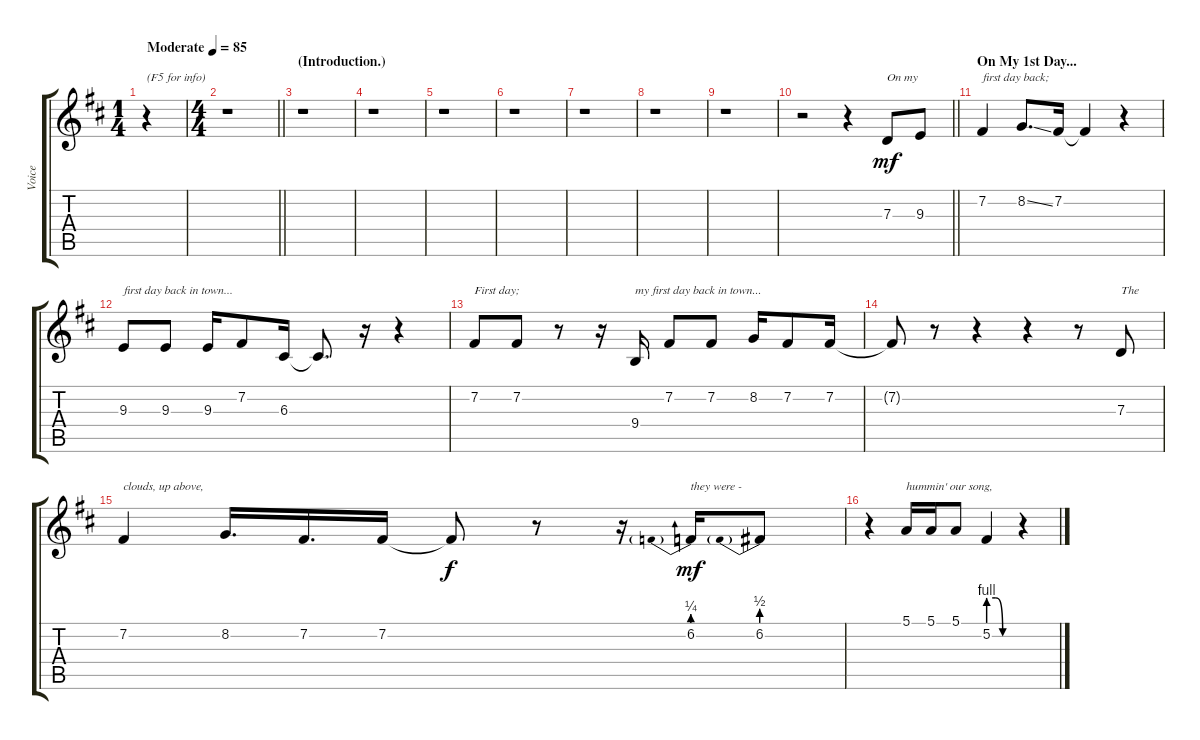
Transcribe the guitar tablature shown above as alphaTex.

\track ("Voice" "Voice") {instrument tuba}
\staff {score tabs}
\tuning (E4 B3 G3 D3 A2 E2) {hide}
\ts (1 4)
\tempo (85 "Moderate")
\clef g2
\ks bminor
r.4{txt "(F5 for info)" dy mf instrument tuba} |
\ts (4 4)
\barLineRight lightlight
r.1 |
\section ("" "(Introduction.)")
r.1 |
r.1 |
r.1 |
r.1 |
r.1 |
r.1 |
r.1 |
\barLineRight lightlight
r.2 r.4 7.3.8{txt "On my"} 9.3.8 |
\section ("" "On My 1st Day...")
7.2.4{txt "first day back;"} 8.2{ss}.8{d} 7.2.16 7.2{t}.4 r.4 |
9.3.8{txt "first day back in town..."} 9.3.8 9.3.16 7.2.8 6.3.16 6.3{t}.8{d} r.16 r.4 |
7.2.8{txt "First day;"} 7.2.8 r.8 r.16 9.4.16{txt "my first day back in town..."} 7.2.8 7.2.8 8.2.16 7.2.8 7.2.16 |
7.2{t}.8 r.8 r.4 r.4 r.8 7.3.8{txt "The"} |
7.2.4{txt "clouds, up above,"} 8.2.16{d} 7.2.16{d} 7.2.16 7.2{t}.8{dy f} r.8 r.16 6.2{be (prebend 0 1 60 1)}.16{txt "they were -" dy mf} 6.2{be (prebend 0 2 60 2)}.8 |
r.4 5.1.16{txt "hummin' our song,"} 5.1.16 5.1.8 5.2{be (custom 0 4 17 4 33 0 60 0)}.4 r.4
